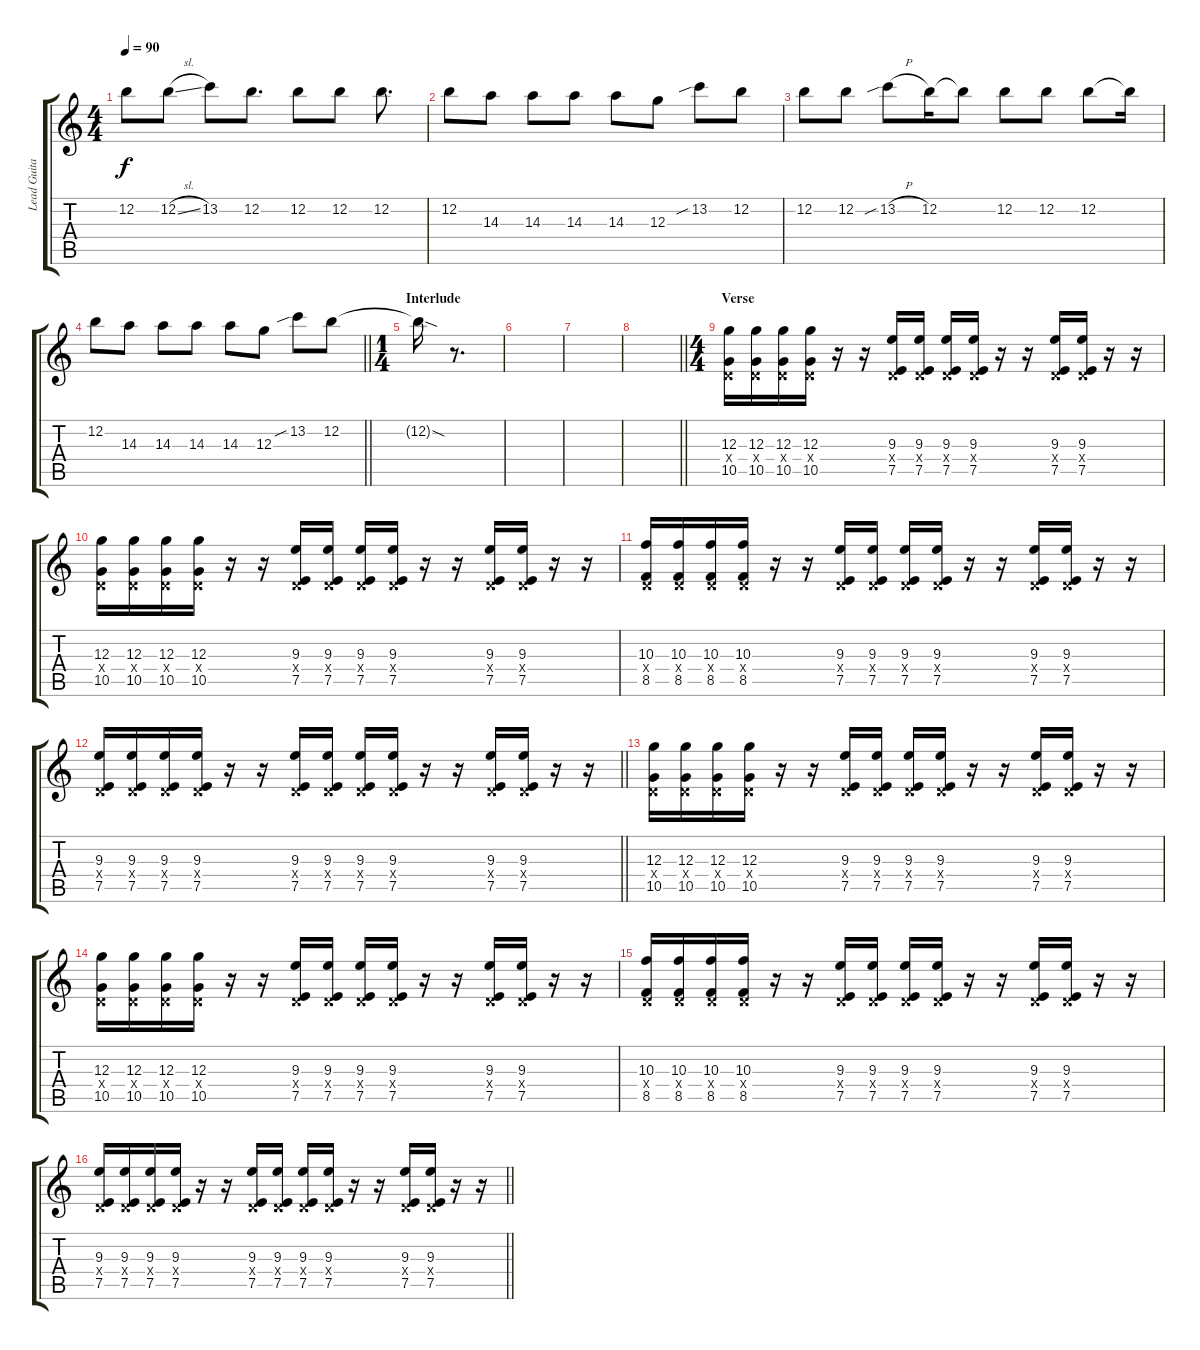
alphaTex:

\track ("Lead Guitar" "Lead Guita") {instrument distortionguitar}
\staff {score tabs}
\tuning (E4 B3 G3 D3 A2 E2) {hide}
\ts (4 4)
\tempo 90
\clef g2
\ks c
12.2.8{dy f} 12.2{sl}.8 13.2.8 12.2.8{d} 12.2.8 12.2.8 12.2.8{d} |
12.2.8 14.3.8 14.3.8 14.3.8 14.3.8 12.3.8 13.2{sib}.8 12.2.8 |
12.2.8 12.2.8 13.2{sib h}.8 12.2.16 12.2{t}.8 12.2.8 12.2.8 12.2.8 12.2{t}.16 |
\barLineRight lightlight
12.2.8 14.3.8 14.3.8 14.3.8 14.3.8 12.3.8 13.2{sib}.8 12.2.8 |
\ts (1 4)
\section ("" "Interlude")
12.2{sod t}.16 r.8{d} |
|
|
\barLineRight lightlight
|
\ts (4 4)
\section ("" "Verse")
(12.3 0.4{x} 10.5).16 (12.3 0.4{x} 10.5).16 (12.3 0.4{x} 10.5).16 (12.3 0.4{x} 10.5).16 r.16 r.16 (9.3 0.4{x} 7.5).16 (9.3 0.4{x} 7.5).16 (9.3 0.4{x} 7.5).16 (9.3 0.4{x} 7.5).16 r.16 r.16 (9.3 0.4{x} 7.5).16 (9.3 0.4{x} 7.5).16 r.16 r.16 |
(12.3 0.4{x} 10.5).16 (12.3 0.4{x} 10.5).16 (12.3 0.4{x} 10.5).16 (12.3 0.4{x} 10.5).16 r.16 r.16 (9.3 0.4{x} 7.5).16 (9.3 0.4{x} 7.5).16 (9.3 0.4{x} 7.5).16 (9.3 0.4{x} 7.5).16 r.16 r.16 (9.3 0.4{x} 7.5).16 (9.3 0.4{x} 7.5).16 r.16 r.16 |
(10.3 0.4{x} 8.5).16 (10.3 0.4{x} 8.5).16 (10.3 0.4{x} 8.5).16 (10.3 0.4{x} 8.5).16 r.16 r.16 (9.3 0.4{x} 7.5).16 (9.3 0.4{x} 7.5).16 (9.3 0.4{x} 7.5).16 (9.3 0.4{x} 7.5).16 r.16 r.16 (9.3 0.4{x} 7.5).16 (9.3 0.4{x} 7.5).16 r.16 r.16 |
\barLineRight lightlight
(9.3 0.4{x} 7.5).16 (9.3 0.4{x} 7.5).16 (9.3 0.4{x} 7.5).16 (9.3 0.4{x} 7.5).16 r.16 r.16 (9.3 0.4{x} 7.5).16 (9.3 0.4{x} 7.5).16 (9.3 0.4{x} 7.5).16 (9.3 0.4{x} 7.5).16 r.16 r.16 (9.3 0.4{x} 7.5).16 (9.3 0.4{x} 7.5).16 r.16 r.16 |
(12.3 0.4{x} 10.5).16 (12.3 0.4{x} 10.5).16 (12.3 0.4{x} 10.5).16 (12.3 0.4{x} 10.5).16 r.16 r.16 (9.3 0.4{x} 7.5).16 (9.3 0.4{x} 7.5).16 (9.3 0.4{x} 7.5).16 (9.3 0.4{x} 7.5).16 r.16 r.16 (9.3 0.4{x} 7.5).16 (9.3 0.4{x} 7.5).16 r.16 r.16 |
(12.3 0.4{x} 10.5).16 (12.3 0.4{x} 10.5).16 (12.3 0.4{x} 10.5).16 (12.3 0.4{x} 10.5).16 r.16 r.16 (9.3 0.4{x} 7.5).16 (9.3 0.4{x} 7.5).16 (9.3 0.4{x} 7.5).16 (9.3 0.4{x} 7.5).16 r.16 r.16 (9.3 0.4{x} 7.5).16 (9.3 0.4{x} 7.5).16 r.16 r.16 |
(10.3 0.4{x} 8.5).16 (10.3 0.4{x} 8.5).16 (10.3 0.4{x} 8.5).16 (10.3 0.4{x} 8.5).16 r.16 r.16 (9.3 0.4{x} 7.5).16 (9.3 0.4{x} 7.5).16 (9.3 0.4{x} 7.5).16 (9.3 0.4{x} 7.5).16 r.16 r.16 (9.3 0.4{x} 7.5).16 (9.3 0.4{x} 7.5).16 r.16 r.16 |
\barLineRight lightlight
(9.3 0.4{x} 7.5).16 (9.3 0.4{x} 7.5).16 (9.3 0.4{x} 7.5).16 (9.3 0.4{x} 7.5).16 r.16 r.16 (9.3 0.4{x} 7.5).16 (9.3 0.4{x} 7.5).16 (9.3 0.4{x} 7.5).16 (9.3 0.4{x} 7.5).16 r.16 r.16 (9.3 0.4{x} 7.5).16 (9.3 0.4{x} 7.5).16 r.16 r.16
